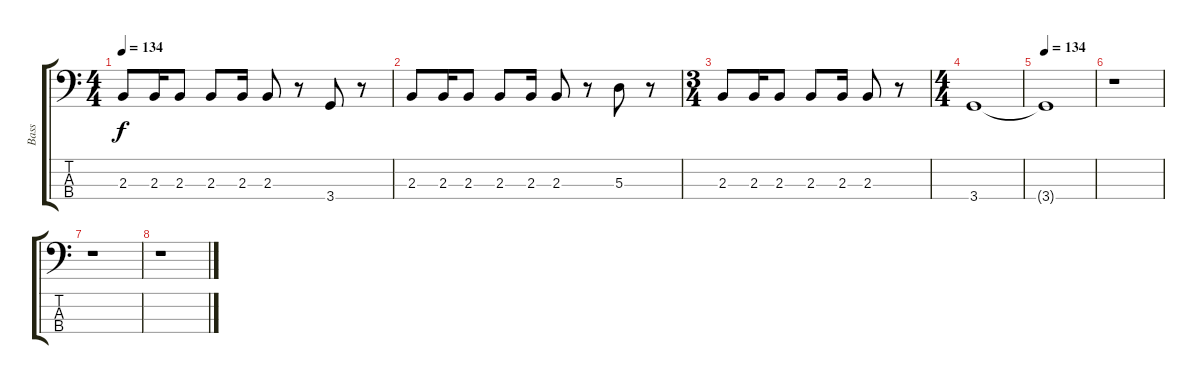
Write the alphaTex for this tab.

\track ("Bass" "Bass") {instrument electricbasspick}
\staff {score tabs}
\tuning (G2 D2 A1 E1) {hide}
\ts (4 4)
\tempo 134
\clef f4
\ks c
2.3.8{dy f} 2.3.16 2.3.8 2.3.8 2.3.16 2.3.8 r.8 3.4.8 r.8 |
2.3.8 2.3.16 2.3.8 2.3.8 2.3.16 2.3.8 r.8 5.3.8 r.8 |
\ts (3 4)
2.3.8 2.3.16 2.3.8 2.3.8 2.3.16 2.3.8 r.8 |
\ts (4 4)
3.4.1 |
\tempo 134
3.4{t}.1 |
r.1 |
r.1 |
r.1
